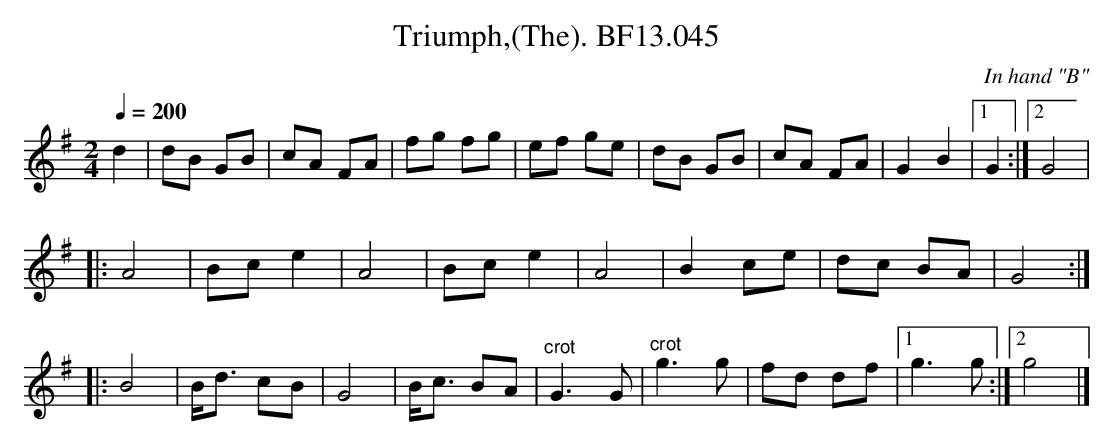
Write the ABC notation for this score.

X:1
T:Triumph,(The). BF13.045
M:2/4
L:1/8
Q:1/4=200
C:In hand "B"
K:G major
d2|dB GB|cA FA|fg fg|ef ge|dB GB|cA FA|G2B2|1G2:|2G4|
|:A4|Bc e2|A4|Bce2|A4|B2ce|dc BA|G4:|
|:B4|B<d cB|G4|B<c BA|"^crot"G3G|"^crot"g3g|fd df|1g3g:|2g4|]
